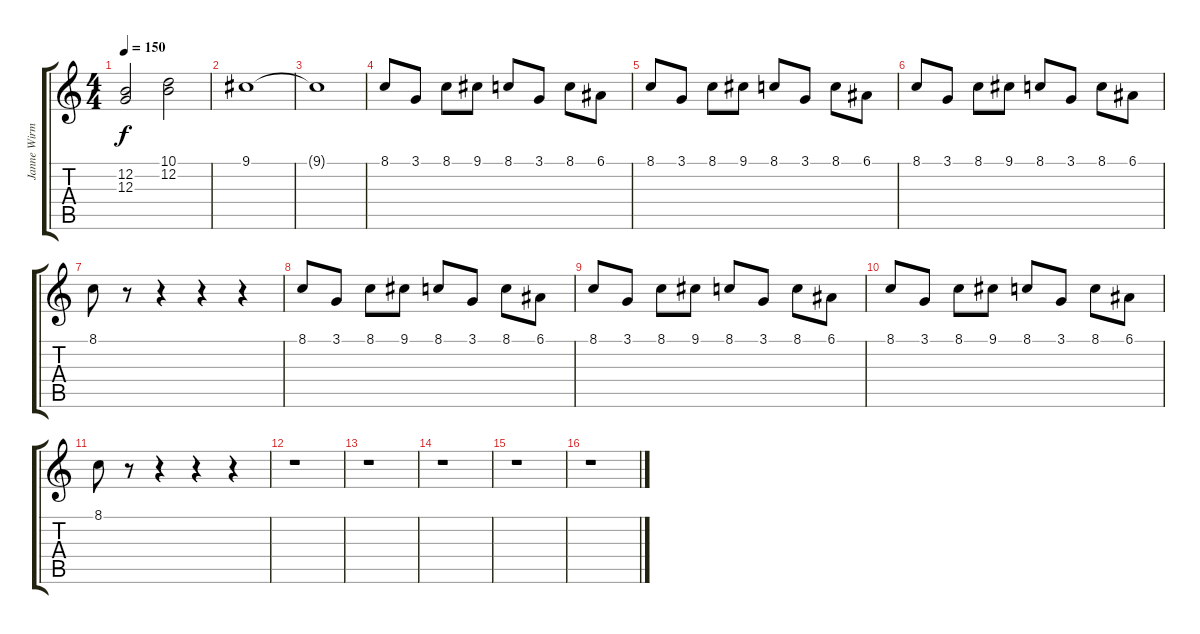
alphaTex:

\track ("Janne Wirman" "Janne Wirm") {instrument stringensemble1}
\staff {score tabs}
\tuning (E4 B3 G3 D3 A2 E2) {hide}
\ts (4 4)
\tempo 150
\clef g2
\ks c
(12.2 12.3).2{dy f} (10.1 12.2).2 |
9.1.1 |
9.1{t}.1 |
8.1.8{volume 11 instrument pad1newage} 3.1.8 8.1.8 9.1.8 8.1.8 3.1.8 8.1.8 6.1.8 |
8.1.8 3.1.8 8.1.8 9.1.8 8.1.8 3.1.8 8.1.8 6.1.8 |
8.1.8 3.1.8 8.1.8 9.1.8 8.1.8 3.1.8 8.1.8 6.1.8 |
8.1.8 r.8 r.4 r.4 r.4 |
8.1.8 3.1.8 8.1.8 9.1.8 8.1.8 3.1.8 8.1.8 6.1.8 |
8.1.8 3.1.8 8.1.8 9.1.8 8.1.8 3.1.8 8.1.8 6.1.8 |
8.1.8 3.1.8 8.1.8 9.1.8 8.1.8 3.1.8 8.1.8 6.1.8 |
8.1.8 r.8 r.4 r.4 r.4 |
r.1 |
r.1 |
r.1 |
r.1 |
r.1
